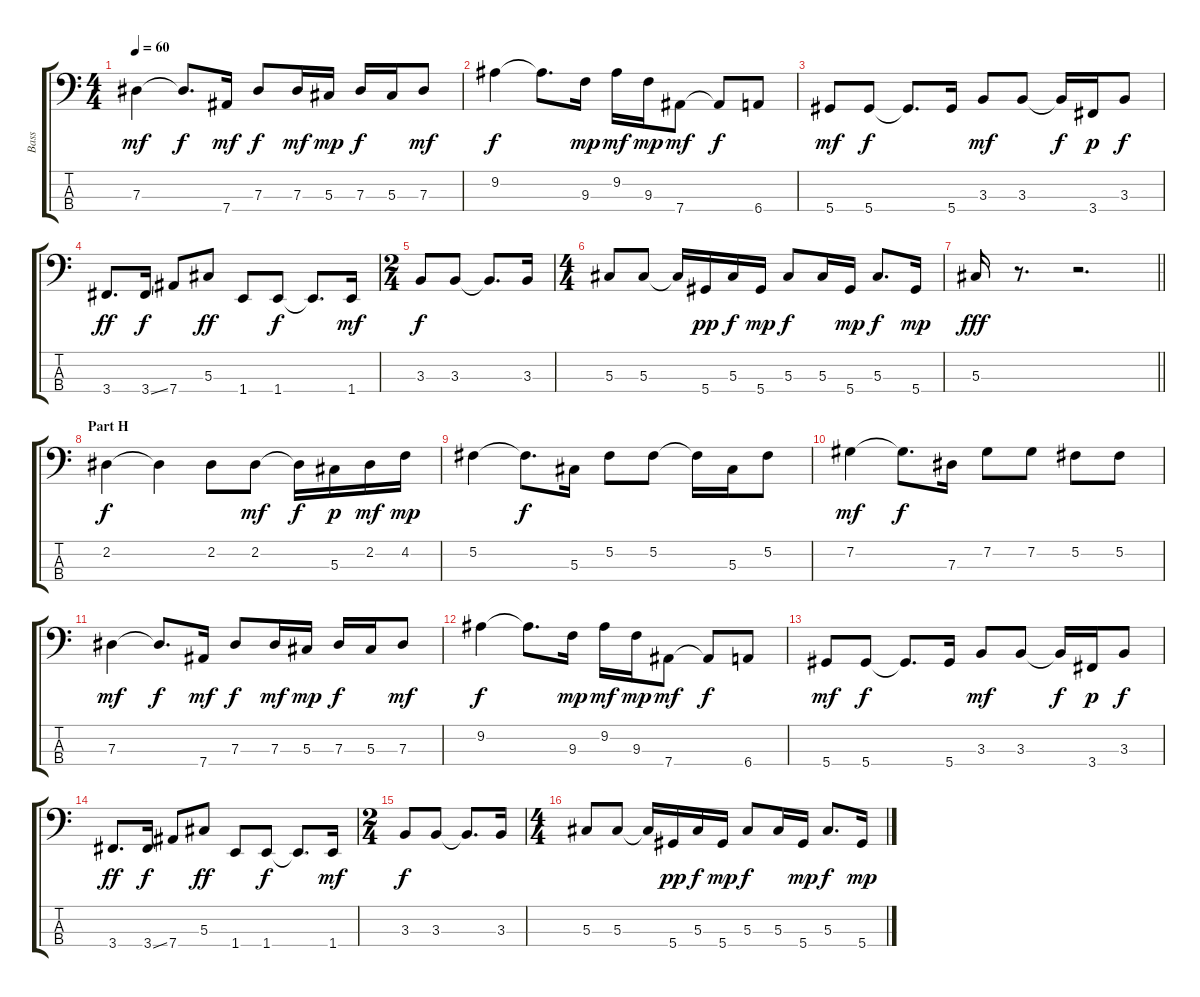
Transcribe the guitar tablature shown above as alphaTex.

\track ("Bass" "Bass") {instrument electricbassfinger}
\staff {score tabs}
\tuning (Gb2 Db2 Ab1 Eb1) {hide}
\ts (4 4)
\tempo 60
\clef f4
\ks c
7.3.4{dy mf} 7.3{t}.8{d dy f} 7.4.16{dy mf} 7.3.8{dy f} 7.3.16{dy mf} 5.3.16{dy mp} 7.3.16{dy f} 5.3.16 7.3.8{dy mf} |
9.2.4{dy f} 9.2{t}.8{d} 9.3.16{dy mp} 9.2.16{dy mf} 9.3.16{dy mp} 7.4.8{dy mf} 7.4{t}.8{dy f} 6.4.8 |
5.4.8{dy mf} 5.4.8{dy f} 5.4{t}.8{d} 5.4.16 3.3.8{dy mf} 3.3.8 3.3{t}.16{dy f} 3.4.16{dy p} 3.3.8{dy f} |
3.4.8{d dy ff volume 12} 3.4{ss}.16{dy f} 7.4.8 5.3.8{dy ff} 1.4.8 1.4.8{dy f} 1.4{t}.8{d} 1.4.16{dy mf} |
\ts (2 4)
3.3.8{dy f} 3.3.8 3.3{t}.8{d} 3.3.16 |
\ts (4 4)
5.3.8 5.3.8 5.3{t}.16 5.4.16{dy pp} 5.3.16{dy f} 5.4.16{dy mp} 5.3.8{dy f} 5.3.16 5.4.16{dy mp} 5.3.8{d dy f} 5.4.16{dy mp} |
\barLineRight lightlight
5.3.16{dy fff} r.8{d} r.2{d} |
\section ("" "Part H")
2.2.4{dy f volume 11} 2.2{t}.4 2.2.8 2.2.8{dy mf} 2.2{t}.16{dy f} 5.3.16{dy p} 2.2.16{dy mf} 4.2.16{dy mp} |
5.2.4 5.2{t}.8{d dy f} 5.3.16 5.2.8 5.2.8 5.2{t}.16 5.3.16 5.2.8 |
7.2.4{dy mf} 7.2{t}.8{d dy f} 7.3.16 7.2.8 7.2.8 5.2.8 5.2.8 |
7.3.4{dy mf} 7.3{t}.8{d dy f} 7.4.16{dy mf} 7.3.8{dy f} 7.3.16{dy mf} 5.3.16{dy mp} 7.3.16{dy f} 5.3.16 7.3.8{dy mf} |
9.2.4{dy f} 9.2{t}.8{d} 9.3.16{dy mp} 9.2.16{dy mf} 9.3.16{dy mp} 7.4.8{dy mf} 7.4{t}.8{dy f} 6.4.8 |
5.4.8{dy mf} 5.4.8{dy f} 5.4{t}.8{d} 5.4.16 3.3.8{dy mf} 3.3.8 3.3{t}.16{dy f} 3.4.16{dy p} 3.3.8{dy f} |
3.4.8{d dy ff volume 12} 3.4{ss}.16{dy f} 7.4.8 5.3.8{dy ff} 1.4.8 1.4.8{dy f} 1.4{t}.8{d} 1.4.16{dy mf} |
\ts (2 4)
3.3.8{dy f} 3.3.8 3.3{t}.8{d} 3.3.16 |
\ts (4 4)
5.3.8 5.3.8 5.3{t}.16 5.4.16{dy pp} 5.3.16{dy f} 5.4.16{dy mp} 5.3.8{dy f} 5.3.16 5.4.16{dy mp} 5.3.8{d dy f} 5.4.16{dy mp}
